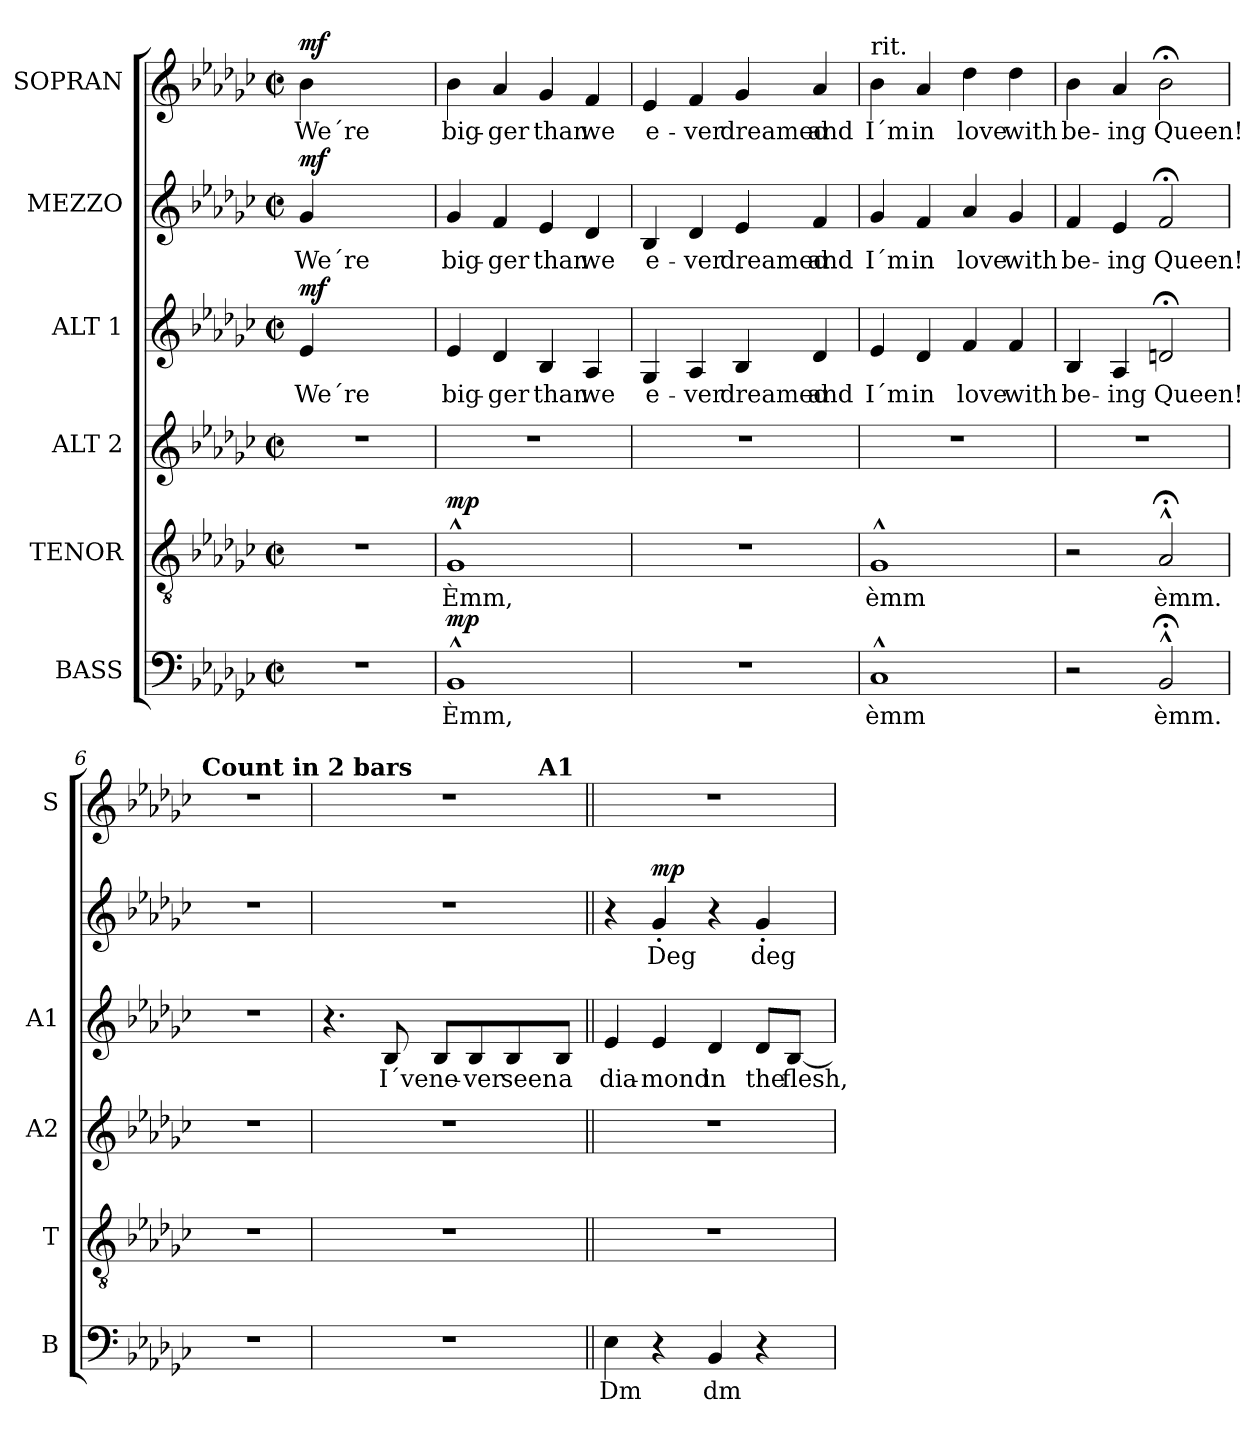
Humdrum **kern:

**kern	**text	**dynam	**kern	**text	**dynam	**kern	**kern	**text	**dynam	**kern	**text	**dynam	**kern	**text	**dynam
*part6	*part6	*part6	*part5	*part5	*part5	*part4	*part3	*part3	*part3	*part2	*part2	*part2	*part1	*part1	*part1
*staff6	*staff6	*staff6	*staff5	*staff5	*staff5	*staff4	*staff3	*staff3	*staff3	*staff2	*staff2	*staff2	*staff1	*staff1	*staff1
*I"BASS	*	*	*I"TENOR	*	*	*I"ALT 2	*I"ALT 1	*	*	*I"MEZZO	*	*	*I"SOPRAN	*	*
*I'B	*	*	*I'T	*	*	*I'A2	*I'A1	*	*	*	*	*	*I'S	*	*
!!LO:PB:g=z
*clefF4	*	*	*clefGv2	*	*	*clefG2	*clefG2	*	*	*clefG2	*	*	*clefG2	*	*
*	*	*	*ITrd7c12	*	*	*	*	*	*	*	*	*	*	*	*
*k[b-e-a-d-g-c-]	*	*	*k[b-e-a-d-g-c-]	*	*	*k[b-e-a-d-g-c-]	*k[b-e-a-d-g-c-]	*	*	*k[b-e-a-d-g-c-]	*	*	*k[b-e-a-d-g-c-]	*	*
*e-:	*	*	*e-:	*	*	*e-:	*e-:	*	*	*e-:	*	*	*e-:	*	*
*M2/2	*	*	*M2/2	*	*	*M2/2	*M2/2	*	*	*M2/2	*	*	*M2/2	*	*
*met(c|)	*	*	*met(c|)	*	*	*met(c|)	*met(c|)	*	*	*met(c|)	*	*	*met(c|)	*	*
*MM120	*	*	*MM120	*	*	*MM120	*MM120	*	*	*MM120	*	*	*MM120	*	*
=1	=1	=1	=1	=1	=1	=1	=1	=1	=1	=1	=1	=1	=1	=1	=1
!LO:N:vis=1	!	!	!LO:N:vis=1	!	!	!LO:N:vis=1	!	!	!	!	!	!	!	!	!
!	!	!	!	!	!	!	!	!LO:LY:b:color=#000000	!	!	!	!	!	!	!
!	!	!	!	!	!	!	!	!	!	!	!LO:LY:b:color=#000000	!	!	!	!
!	!	!	!	!	!	!	!	!	!	!	!	!	!	!LO:LY:b:color=#000000	!
1r	.	.	1r	.	.	1r	4e-i/	We´re	mf	4g-i/	We´re	mf	4b-i\	We´re	mf
.	.	.	.	.	.	.	2.ryy	.	.	2.ryy	.	.	2.ryy	.	.
=2	=2	=2	=2	=2	=2	=2	=2	=2	=2	=2	=2	=2	=2	=2	=2
!	!LO:LY:b:color=#000000	!	!	!	!	!	!	!	!	!	!	!	!	!	!
!	!	!	!	!LO:LY:b:color=#000000	!	!	!	!	!	!	!	!	!	!	!
!	!	!	!	!	!	!	!	!LO:LY:b:color=#000000	!	!	!	!	!	!	!
!	!	!	!	!	!	!	!	!	!	!	!LO:LY:b:color=#000000	!	!	!	!
!	!	!	!	!	!	!	!	!	!	!	!	!	!	!LO:LY:b:color=#000000	!
1BB-^^i	Èmm,	mp	1GG-^^i	Èmm,	mp	1r	4e-i/	big-	.	4g-i/	big-	.	4b-i\	big-	.
!	!	!	!	!	!	!	!	!LO:LY:b:color=#000000	!	!	!	!	!	!	!
!	!	!	!	!	!	!	!	!	!	!	!LO:LY:b:color=#000000	!	!	!	!
!	!	!	!	!	!	!	!	!	!	!	!	!	!	!LO:LY:b:color=#000000	!
.	.	.	.	.	.	.	4d-i/	-ger	.	4fi/	-ger	.	4a-i/	-ger	.
!	!	!	!	!	!	!	!	!LO:LY:b:color=#000000	!	!	!	!	!	!	!
!	!	!	!	!	!	!	!	!	!	!	!LO:LY:b:color=#000000	!	!	!	!
!	!	!	!	!	!	!	!	!	!	!	!	!	!	!LO:LY:b:color=#000000	!
.	.	.	.	.	.	.	4B-i/	than	.	4e-i/	than	.	4g-i/	than	.
!	!	!	!	!	!	!	!	!LO:LY:b:color=#000000	!	!	!	!	!	!	!
!	!	!	!	!	!	!	!	!	!	!	!LO:LY:b:color=#000000	!	!	!	!
!	!	!	!	!	!	!	!	!	!	!	!	!	!	!LO:LY:b:color=#000000	!
.	.	.	.	.	.	.	4A-i/	we	.	4d-i/	we	.	4fi/	we	.
=3	=3	=3	=3	=3	=3	=3	=3	=3	=3	=3	=3	=3	=3	=3	=3
!	!	!	!	!	!	!	!	!LO:LY:b:color=#000000	!	!	!	!	!	!	!
!	!	!	!	!	!	!	!	!	!	!	!LO:LY:b:color=#000000	!	!	!	!
!	!	!	!	!	!	!	!	!	!	!	!	!	!	!LO:LY:b:color=#000000	!
1r	.	.	1r	.	.	1r	4G-i/	e-	.	4B-i/	e-	.	4e-i/	e-	.
!	!	!	!	!	!	!	!	!LO:LY:b:color=#000000	!	!	!	!	!	!	!
!	!	!	!	!	!	!	!	!	!	!	!LO:LY:b:color=#000000	!	!	!	!
!	!	!	!	!	!	!	!	!	!	!	!	!	!	!LO:LY:b:color=#000000	!
.	.	.	.	.	.	.	4A-i/	-ver	.	4d-i/	-ver	.	4fi/	-ver	.
!	!	!	!	!	!	!	!	!LO:LY:b:color=#000000	!	!	!	!	!	!	!
!	!	!	!	!	!	!	!	!	!	!	!LO:LY:b:color=#000000	!	!	!	!
!	!	!	!	!	!	!	!	!	!	!	!	!	!	!LO:LY:b:color=#000000	!
.	.	.	.	.	.	.	4B-i/	dreamed	.	4e-i/	dreamed	.	4g-i/	dreamed	.
!	!	!	!	!	!	!	!	!LO:LY:b:color=#000000	!	!	!	!	!	!	!
!	!	!	!	!	!	!	!	!	!	!	!LO:LY:b:color=#000000	!	!	!	!
!	!	!	!	!	!	!	!	!	!	!	!	!	!	!LO:LY:b:color=#000000	!
.	.	.	.	.	.	.	4d-i/	and	.	4fi/	and	.	4a-i/	and	.
=4	=4	=4	=4	=4	=4	=4	=4	=4	=4	=4	=4	=4	=4	=4	=4
!	!LO:LY:b:color=#000000	!	!	!	!	!	!	!	!	!	!	!	!	!	!
!	!	!	!	!LO:LY:b:color=#000000	!	!	!	!	!	!	!	!	!	!	!
!	!	!	!	!	!	!	!	!LO:LY:b:color=#000000	!	!	!	!	!	!	!
!	!	!	!	!	!	!	!	!	!	!	!LO:LY:b:color=#000000	!	!	!	!
!	!	!	!	!	!	!	!	!	!	!	!	!	!LO:TX:t=rit.	!	!
!	!	!	!	!	!	!	!	!	!	!	!	!	!	!LO:LY:b:color=#000000	!
1C-^^i	èmm	.	1GG-^^i	èmm	.	1r	4e-i/	I´m	.	4g-i/	I´m	.	4b-i\	I´m	.
!	!	!	!	!	!	!	!	!LO:LY:b:color=#000000	!	!	!	!	!	!	!
!	!	!	!	!	!	!	!	!	!	!	!LO:LY:b:color=#000000	!	!	!	!
!	!	!	!	!	!	!	!	!	!	!	!	!	!	!LO:LY:b:color=#000000	!
.	.	.	.	.	.	.	4d-i/	in	.	4fi/	in	.	4a-i/	in	.
!	!	!	!	!	!	!	!	!LO:LY:b:color=#000000	!	!	!	!	!	!	!
!	!	!	!	!	!	!	!	!	!	!	!LO:LY:b:color=#000000	!	!	!	!
!	!	!	!	!	!	!	!	!	!	!	!	!	!	!LO:LY:b:color=#000000	!
.	.	.	.	.	.	.	4fi/	love	.	4a-i/	love	.	4dd-i\	love	.
!	!	!	!	!	!	!	!	!LO:LY:b:color=#000000	!	!	!	!	!	!	!
!	!	!	!	!	!	!	!	!	!	!	!LO:LY:b:color=#000000	!	!	!	!
!	!	!	!	!	!	!	!	!	!	!	!	!	!	!LO:LY:b:color=#000000	!
.	.	.	.	.	.	.	4fi/	with	.	4g-i/	with	.	4dd-i\	with	.
=5	=5	=5	=5	=5	=5	=5	=5	=5	=5	=5	=5	=5	=5	=5	=5
!	!	!	!	!	!	!	!	!LO:LY:b:color=#000000	!	!	!	!	!	!	!
!	!	!	!	!	!	!	!	!	!	!	!LO:LY:b:color=#000000	!	!	!	!
!	!	!	!	!	!	!	!	!	!	!	!	!	!	!LO:LY:b:color=#000000	!
2r	.	.	2r	.	.	1r	4B-i/	be-	.	4fi/	be-	.	4b-i\	be-	.
!	!	!	!	!	!	!	!	!LO:LY:b:color=#000000	!	!	!	!	!	!	!
!	!	!	!	!	!	!	!	!	!	!	!LO:LY:b:color=#000000	!	!	!	!
!	!	!	!	!	!	!	!	!	!	!	!	!	!	!LO:LY:b:color=#000000	!
.	.	.	.	.	.	.	4A-i/	-ing	.	4e-i/	-ing	.	4a-i/	-ing	.
!	!LO:LY:b:color=#000000	!	!	!	!	!	!	!	!	!	!	!	!	!	!
!	!	!	!	!LO:LY:b:color=#000000	!	!	!	!	!	!	!	!	!	!	!
!	!	!	!	!	!	!	!	!LO:LY:b:color=#000000	!	!	!	!	!	!	!
!	!	!	!	!	!	!	!	!	!	!	!LO:LY:b:color=#000000	!	!	!	!
!	!	!	!	!	!	!	!	!	!	!	!	!	!	!LO:LY:b:color=#000000	!
2BB-;^^i/	èmm.	.	2AA-;^^i/	èmm.	.	.	2dn;i/	Queen!	.	2f;i/	Queen!	.	2b-;i\	Queen!	.
!!LO:LB:g=z
=6	=6	=6	=6	=6	=6	=6	=6	=6	=6	=6	=6	=6	=6	=6	=6
*	*	*	*	*	*	*	*	*	*	*	*	*	*MM180	*	*
!	!	!	!	!	!	!	!	!	!	!	!	!	!LO:TX:a:B:t=Count in 2 bars	!	!
1r	.	.	1r	.	.	1r	1r	.	.	1r	.	.	1r	.	.
=7	=7	=7	=7	=7	=7	=7	=7	=7	=7	=7	=7	=7	=7	=7	=7
*	*	*	*	*	*	*	*	*	*	*	*	*	*^	*	*
1r	.	.	1r	.	.	1r	4.r	.	.	1r	.	.	1r	2..ryy	.	.
!	!	!	!	!	!	!	!	!LO:LY:b:color=#000000	!	!	!	!	!	!	!	!
.	.	.	.	.	.	.	8B-i/	I´ve	.	.	.	.	.	.	.	.
!	!	!	!	!	!	!	!	!LO:LY:b:color=#000000	!	!	!	!	!	!	!	!
.	.	.	.	.	.	.	8B-i/L	ne-	.	.	.	.	.	.	.	.
!	!	!	!	!	!	!	!	!LO:LY:b:color=#000000	!	!	!	!	!	!	!	!
.	.	.	.	.	.	.	8B-i/	-ver	.	.	.	.	.	.	.	.
!	!	!	!	!	!	!	!	!LO:LY:b:color=#000000	!	!	!	!	!	!	!	!
.	.	.	.	.	.	.	8B-i/	seen	.	.	.	.	.	.	.	.
!	!	!	!	!	!	!	!	!	!	!	!	!	!	!LO:TX:a:B:cj:t=A1	!	!
!	!	!	!	!	!	!	!	!LO:LY:b:color=#000000	!	!	!	!	!	!	!	!
.	.	.	.	.	.	.	8B-i/J	a	.	.	.	.	.	8ryy	.	.
*	*	*	*	*	*	*	*	*	*	*	*	*	*v	*v	*	*
=8||	=8||	=8||	=8||	=8||	=8||	=8||	=8||	=8||	=8||	=8||	=8||	=8||	=8||	=8||	=8||
*	*	*	*	*	*	*	*	*	*	*	*	*	*^	*	*
!	!LO:LY:b:color=#000000	!	!	!	!	!	!	!	!	!	!	!	!	!	!	!
*	*	*	*	*	*	*	*	*	*	*	*	*	*v	*v	*	*
*	*	*	*	*	*	*	*	*	*	*	*	*	*^	*	*
!	!	!	!	!	!	!	!	!LO:LY:b:color=#000000	!	!	!	!	!	!	!	!
*	*	*	*	*	*	*	*	*	*	*	*	*	*v	*v	*	*
4E-i\	Dm	.	1r	.	.	1r	4e-i/	dia-	.	4r	.	.	1r	.	.
!	!	!	!	!	!	!	!	!LO:LY:b:color=#000000	!	!	!	!	!	!	!
!	!	!	!	!	!	!	!	!	!	!	!LO:LY:b:color=#000000	!	!	!	!
4r	.	.	.	.	.	.	4e-i/	-mond	.	4g-'i/	Deg	mp	.	.	.
!	!LO:LY:b:color=#000000	!	!	!	!	!	!	!	!	!	!	!	!	!	!
!	!	!	!	!	!	!	!	!LO:LY:b:color=#000000	!	!	!	!	!	!	!
4BB-i/	dm	.	.	.	.	.	4d-i/	in	.	4r	.	.	.	.	.
!	!	!	!	!	!	!	!	!LO:LY:b:color=#000000	!	!	!	!	!	!	!
!	!	!	!	!	!	!	!	!	!	!	!LO:LY:b:color=#000000	!	!	!	!
4r	.	.	.	.	.	.	8d-i/L	the	.	4g-'i/	deg	.	.	.	.
!	!	!	!	!	!	!	!	!LO:LY:b:color=#000000	!	!	!	!	!	!	!
.	.	.	.	.	.	.	[<8B-i/J	flesh,	.	.	.	.	.	.	.
=	=	=	=	=	=	=	=	=	=	=	=	=	=	=	=
*-	*-	*-	*-	*-	*-	*-	*-	*-	*-	*-	*-	*-	*-	*-	*-
